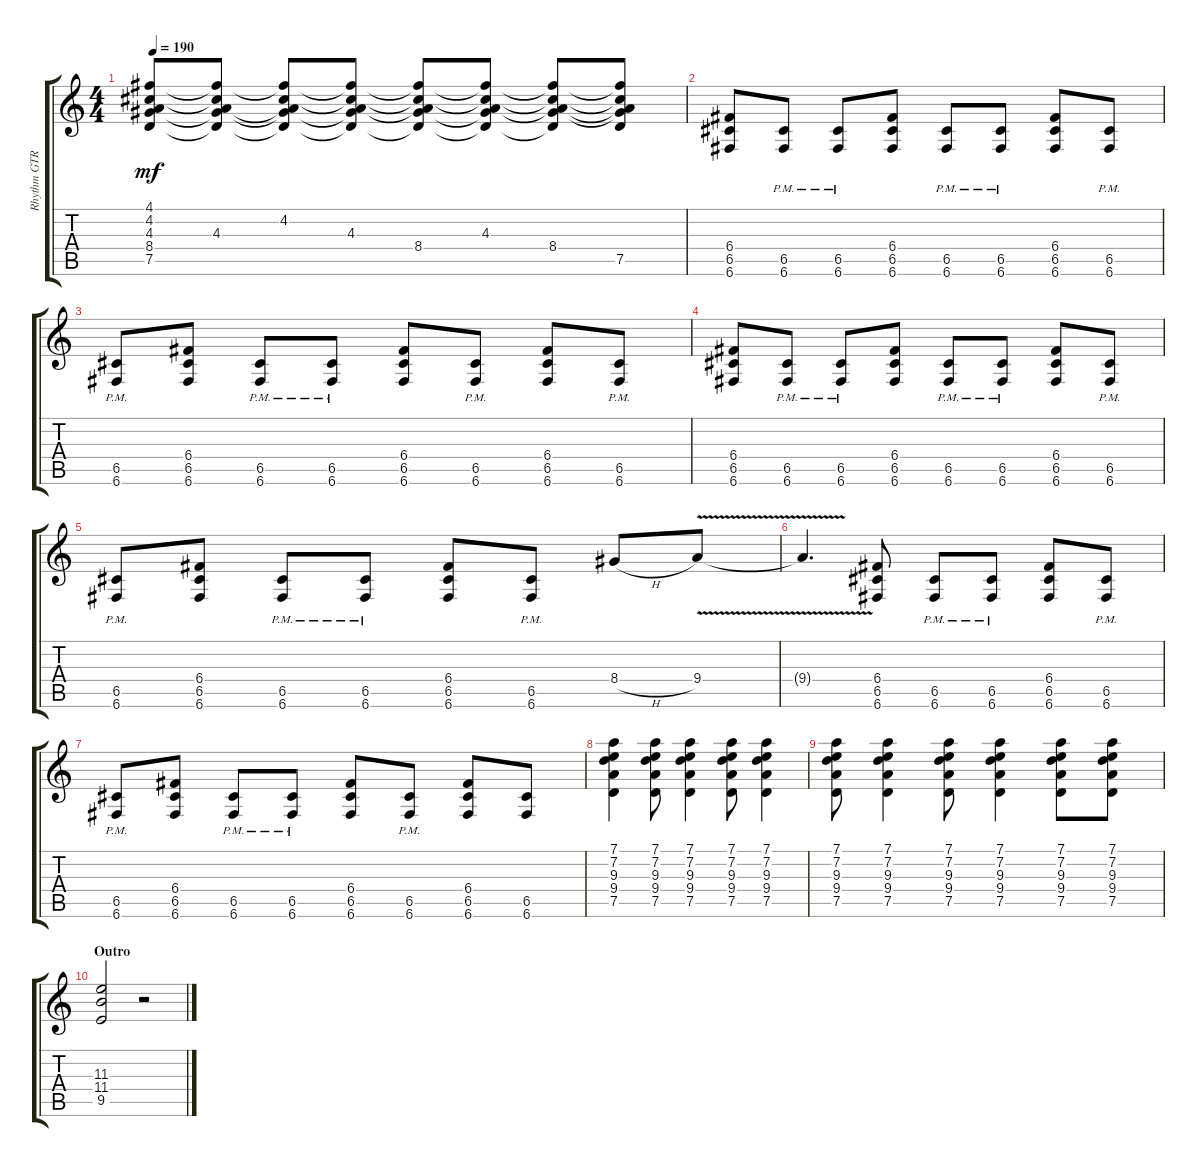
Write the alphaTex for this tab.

\track ("Rhythm GTR 2" "Rhythm GTR") {instrument distortionguitar}
\staff {score tabs}
\tuning (D4 A3 F3 C3 G2 C2) {hide}
\ts (4 4)
\tempo 190
\clef g2
\ks aminor
(4.1{t} 4.2 4.3{t} 8.4{t} 7.5{t}).8{dy mf} (4.1{t} 4.2{t} 4.3 8.4{t} 7.5{t}).8 (4.1{t} 4.2 4.3{t} 8.4{t} 7.5{t}).8 (4.1{t} 4.2{t} 4.3 8.4{t} 7.5{t}).8 (4.1{t} 4.2{t} 4.3{t} 8.4 7.5{t}).8 (4.1{t} 4.2{t} 4.3 8.4{t} 7.5{t}).8 (4.1{t} 4.2{t} 4.3{t} 8.4 7.5{t}).8 (4.1{t} 4.2{t} 4.3{t} 8.4{t} 7.5).8 |
(6.4 6.5 6.6).8 (6.5{pm} 6.6{pm}).8 (6.5{pm} 6.6{pm}).8 (6.4 6.5 6.6).8 (6.5{pm} 6.6{pm}).8 (6.5{pm} 6.6{pm}).8 (6.4 6.5 6.6).8 (6.5{pm} 6.6{pm}).8 |
(6.5{pm} 6.6{pm}).8 (6.4 6.5 6.6).8 (6.5{pm} 6.6{pm}).8 (6.5{pm} 6.6{pm}).8 (6.4 6.5 6.6).8 (6.5{pm} 6.6{pm}).8 (6.4 6.5 6.6).8 (6.5{pm} 6.6{pm}).8 |
(6.4 6.5 6.6).8 (6.5{pm} 6.6{pm}).8 (6.5{pm} 6.6{pm}).8 (6.4 6.5 6.6).8 (6.5{pm} 6.6{pm}).8 (6.5{pm} 6.6{pm}).8 (6.4 6.5 6.6).8 (6.5{pm} 6.6{pm}).8 |
(6.5{pm} 6.6{pm}).8 (6.4 6.5 6.6).8 (6.5{pm} 6.6{pm}).8 (6.5{pm} 6.6{pm}).8 (6.4 6.5 6.6).8 (6.5{pm} 6.6{pm}).8 8.4{h}.8 9.4{v}.8 |
9.4{v t}.4{d} (6.4 6.5 6.6).8 (6.5{pm} 6.6{pm}).8 (6.5{pm} 6.6{pm}).8 (6.4 6.5 6.6).8 (6.5{pm} 6.6{pm}).8 |
(6.5{pm} 6.6{pm}).8 (6.4 6.5 6.6).8 (6.5{pm} 6.6{pm}).8 (6.5{pm} 6.6{pm}).8 (6.4 6.5 6.6).8 (6.5{pm} 6.6{pm}).8 (6.4 6.5 6.6).8 (6.5 6.6).8 |
(7.1 7.2 9.3 9.4 7.5).4 (7.1 7.2 9.3 9.4 7.5).8 (7.1 7.2 9.3 9.4 7.5).4 (7.1 7.2 9.3 9.4 7.5).8 (7.1 7.2 9.3 9.4 7.5).4 |
(7.1 7.2 9.3 9.4 7.5).8 (7.1 7.2 9.3 9.4 7.5).4 (7.1 7.2 9.3 9.4 7.5).8 (7.1 7.2 9.3 9.4 7.5).4 (7.1 7.2 9.3 9.4 7.5).8 (7.1 7.2 9.3 9.4 7.5).8 |
\section ("" "Outro")
(11.3 11.4 9.5).2 r.2
